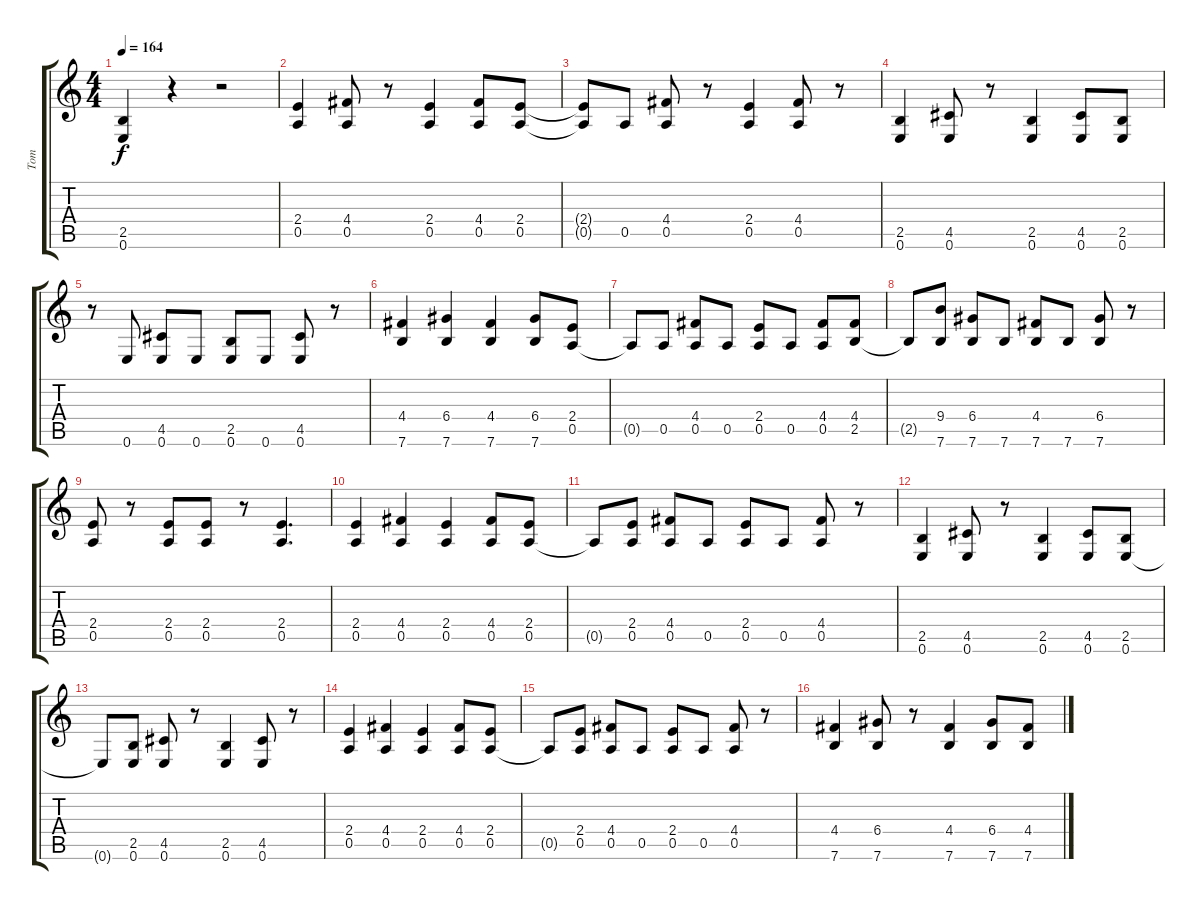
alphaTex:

\track ("Tom" "Tom") {instrument electricguitarclean}
\staff {score tabs}
\tuning (E4 B3 G3 D3 A2 E2) {hide}
\ts (4 4)
\tempo 164
\clef g2
\ks c
(2.5 0.6).4{dy f} r.4 r.2 |
(2.4 0.5).4 (4.4 0.5).8 r.8 (2.4 0.5).4 (4.4 0.5).8 (2.4 0.5).8 |
(2.4{t} 0.5{t}).8 0.5.8 (4.4 0.5).8 r.8 (2.4 0.5).4 (4.4 0.5).8 r.8 |
(2.5 0.6).4 (4.5 0.6).8 r.8 (2.5 0.6).4 (4.5 0.6).8 (2.5 0.6).8 |
r.8 0.6.8 (4.5 0.6).8 0.6.8 (2.5 0.6).8 0.6.8 (4.5 0.6).8 r.8 |
(4.4 7.6).4 (6.4 7.6).4 (4.4 7.6).4 (6.4 7.6).8 (2.4 0.5).8 |
0.5{t}.8 0.5.8 (4.4 0.5).8 0.5.8 (2.4 0.5).8 0.5.8 (4.4 0.5).8 (4.4 2.5).8 |
2.5{t}.8 (9.4 7.6).8 (6.4 7.6).8 7.6.8 (4.4 7.6).8 7.6.8 (6.4 7.6).8 r.8 |
(2.4 0.5).8 r.8 (2.4 0.5).8 (2.4 0.5).8 r.8 (2.4 0.5).4{d} |
(2.4 0.5).4 (4.4 0.5).4 (2.4 0.5).4 (4.4 0.5).8 (2.4 0.5).8 |
0.5{t}.8 (2.4 0.5).8 (4.4 0.5).8 0.5.8 (2.4 0.5).8 0.5.8 (4.4 0.5).8 r.8 |
(2.5 0.6).4 (4.5 0.6).8 r.8 (2.5 0.6).4 (4.5 0.6).8 (2.5 0.6).8 |
0.6{t}.8 (2.5 0.6).8 (4.5 0.6).8 r.8 (2.5 0.6).4 (4.5 0.6).8 r.8 |
(2.4 0.5).4 (4.4 0.5).4 (2.4 0.5).4 (4.4 0.5).8 (2.4 0.5).8 |
0.5{t}.8 (2.4 0.5).8 (4.4 0.5).8 0.5.8 (2.4 0.5).8 0.5.8 (4.4 0.5).8 r.8 |
(4.4 7.6).4 (6.4 7.6).8 r.8 (4.4 7.6).4 (6.4 7.6).8 (4.4 7.6).8
